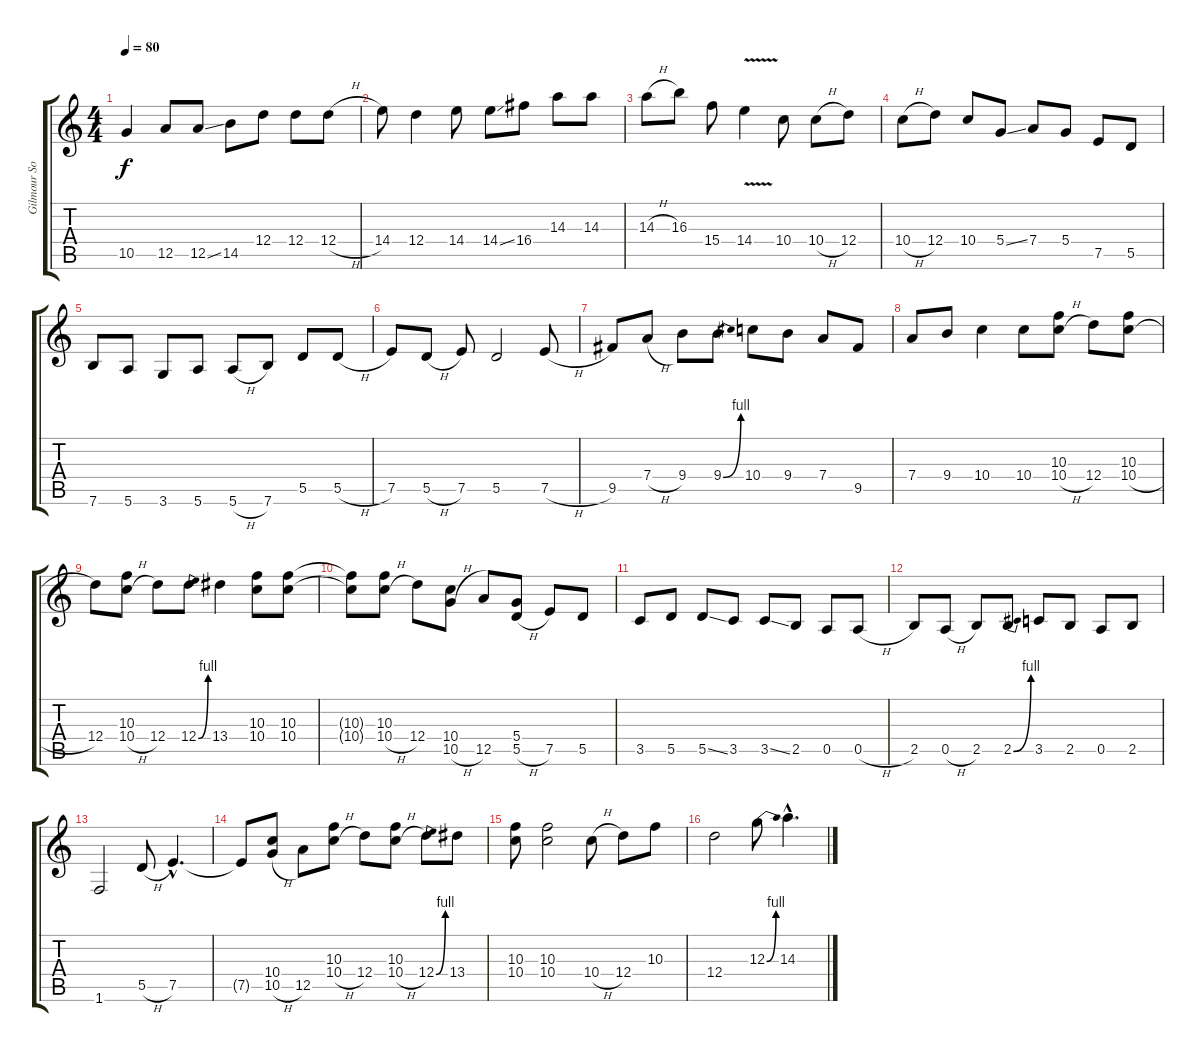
\track ("Gilmour Solo" "Gilmour So") {instrument distortionguitar}
\staff {score tabs}
\tuning (E4 B3 G3 D3 A2 E2) {hide}
\ts (4 4)
\tempo 80
\clef g2
\ks c
10.5.4{dy f} 12.5.8 12.5{ss}.8 14.5.8 12.4.8 12.4.8 12.4{h}.8 |
14.4.8 12.4.4 14.4.8 14.4{ss}.8 16.4.8 14.3.8 14.3.8 |
14.3{h}.8 16.3.8 15.4.8 14.4{v}.4 10.4.8 10.4{h}.8 12.4.8 |
10.4{h}.8 12.4.8 10.4.8 5.4{ss}.8 7.4.8 5.4.8 7.5.8 5.5.8 |
7.6.8 5.6.8 3.6.8 5.6.8 5.6{h}.8 7.6.8 5.5.8 5.5{h}.8 |
7.5.8 5.5{h}.8 7.5.8 5.5.2 7.5{h}.8 |
9.5.8 7.4{h}.8 9.4.8 9.4{be (bend 0 0 60 4)}.8 10.4.8 9.4.8 7.4.8 9.5.8 |
7.4.8 9.4.8 10.4.4 10.4.8 (10.3 10.4{h}).8 12.4.8 (10.3 10.4{h}).8 |
12.4.8 (10.3 10.4{h}).8 12.4.8 12.4{be (bend 0 0 60 4)}.8 13.4.4 (10.3 10.4).8 (10.3 10.4).8 |
(10.3{t} 10.4{t}).8 (10.3 10.4{h}).8 12.4.8 (10.4 10.5{h}).8 12.5.8 (5.4 5.5{h}).8 7.5.8 5.5.8 |
3.5.8 5.5.8 5.5{ss}.8 3.5.8 3.5{ss}.8 2.5.8 0.5.8 0.5{h}.8 |
2.5.8 0.5{h}.8 2.5.8 2.5{be (bend 0 0 60 4)}.8 3.5.8 2.5.8 0.5.8 2.5.8 |
1.6.2 5.5{h}.8 7.5{hac}.4{d} |
7.5{t}.8 (10.4 10.5{h}).8 12.5.8 (10.3 10.4{h}).8 12.4.8 (10.3 10.4{h}).8 12.4{be (bend 0 0 60 4)}.8 13.4.8 |
(10.3 10.4).8 (10.3 10.4).2 10.4{h}.8 12.4.8 10.3.8 |
12.4.2 12.3{be (bend 0 0 60 4)}.8 14.3{hac}.4{d}
